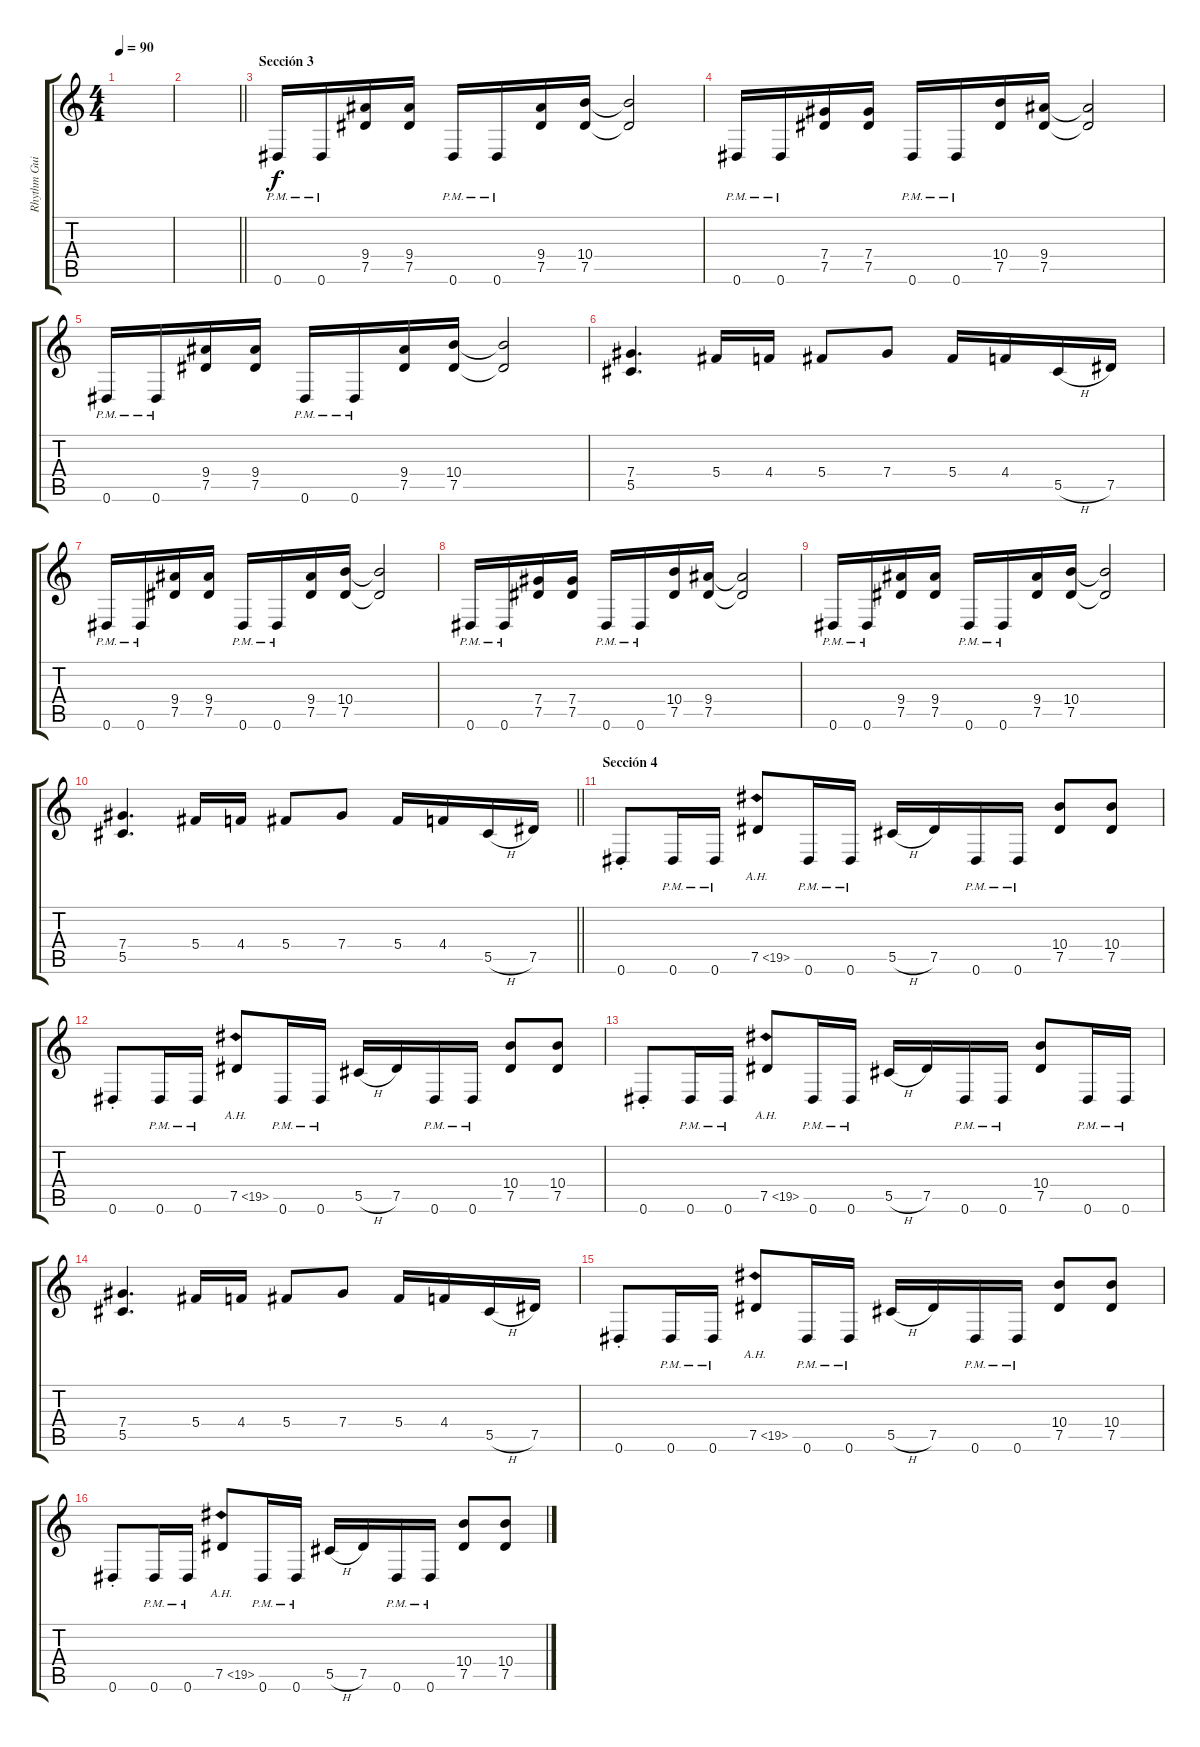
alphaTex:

\track ("Rhythm Guitar" "Rhythm Gui") {instrument distortionguitar}
\staff {score tabs}
\tuning (Eb4 Bb3 Gb3 Db3 Ab2 Eb2) {hide}
\ts (4 4)
\tempo 90
\clef g2
\ks c
|
\barLineRight lightlight
|
\section ("" "Sección 3")
0.6{pm}.16 0.6{pm}.16 (9.4 7.5).16 (9.4 7.5).16 0.6{pm}.16 0.6{pm}.16 (9.4 7.5).16 (10.4 7.5).16 (10.4{t} 7.5{t}).2 |
0.6{pm}.16 0.6{pm}.16 (7.4 7.5).16 (7.4 7.5).16 0.6{pm}.16 0.6{pm}.16 (10.4 7.5).16 (9.4 7.5).16 (9.4{t} 7.5{t}).2 |
0.6{pm}.16 0.6{pm}.16 (9.4 7.5).16 (9.4 7.5).16 0.6{pm}.16 0.6{pm}.16 (9.4 7.5).16 (10.4 7.5).16 (10.4{t} 7.5{t}).2 |
(7.4 5.5).4{d} 5.4.16 4.4.16 5.4.8 7.4.8 5.4.16 4.4.16 5.5{h}.16 7.5.16 |
0.6{pm}.16 0.6{pm}.16 (9.4 7.5).16 (9.4 7.5).16 0.6{pm}.16 0.6{pm}.16 (9.4 7.5).16 (10.4 7.5).16 (10.4{t} 7.5{t}).2 |
0.6{pm}.16 0.6{pm}.16 (7.4 7.5).16 (7.4 7.5).16 0.6{pm}.16 0.6{pm}.16 (10.4 7.5).16 (9.4 7.5).16 (9.4{t} 7.5{t}).2 |
0.6{pm}.16 0.6{pm}.16 (9.4 7.5).16 (9.4 7.5).16 0.6{pm}.16 0.6{pm}.16 (9.4 7.5).16 (10.4 7.5).16 (10.4{t} 7.5{t}).2 |
\barLineRight lightlight
(7.4 5.5).4{d} 5.4.16 4.4.16 5.4.8 7.4.8 5.4.16 4.4.16 5.5{h}.16 7.5.16 |
\section ("" "Sección 4")
0.6{st}.8 0.6{pm}.16 0.6{pm}.16 7.5{ah 12}.8 0.6{pm}.16 0.6{pm}.16 5.5{h}.16 7.5.16 0.6{pm}.16 0.6{pm}.16 (10.4 7.5).8 (10.4 7.5).8 |
0.6{st}.8 0.6{pm}.16 0.6{pm}.16 7.5{ah 12}.8 0.6{pm}.16 0.6{pm}.16 5.5{h}.16 7.5.16 0.6{pm}.16 0.6{pm}.16 (10.4 7.5).8 (10.4 7.5).8 |
0.6{st}.8 0.6{pm}.16 0.6{pm}.16 7.5{ah 12}.8 0.6{pm}.16 0.6{pm}.16 5.5{h}.16 7.5.16 0.6{pm}.16 0.6{pm}.16 (10.4 7.5).8 0.6{pm}.16 0.6{pm}.16 |
(7.4 5.5).4{d} 5.4.16 4.4.16 5.4.8 7.4.8 5.4.16 4.4.16 5.5{h}.16 7.5.16 |
0.6{st}.8 0.6{pm}.16 0.6{pm}.16 7.5{ah 12}.8 0.6{pm}.16 0.6{pm}.16 5.5{h}.16 7.5.16 0.6{pm}.16 0.6{pm}.16 (10.4 7.5).8 (10.4 7.5).8 |
0.6{st}.8 0.6{pm}.16 0.6{pm}.16 7.5{ah 12}.8 0.6{pm}.16 0.6{pm}.16 5.5{h}.16 7.5.16 0.6{pm}.16 0.6{pm}.16 (10.4 7.5).8 (10.4 7.5).8
